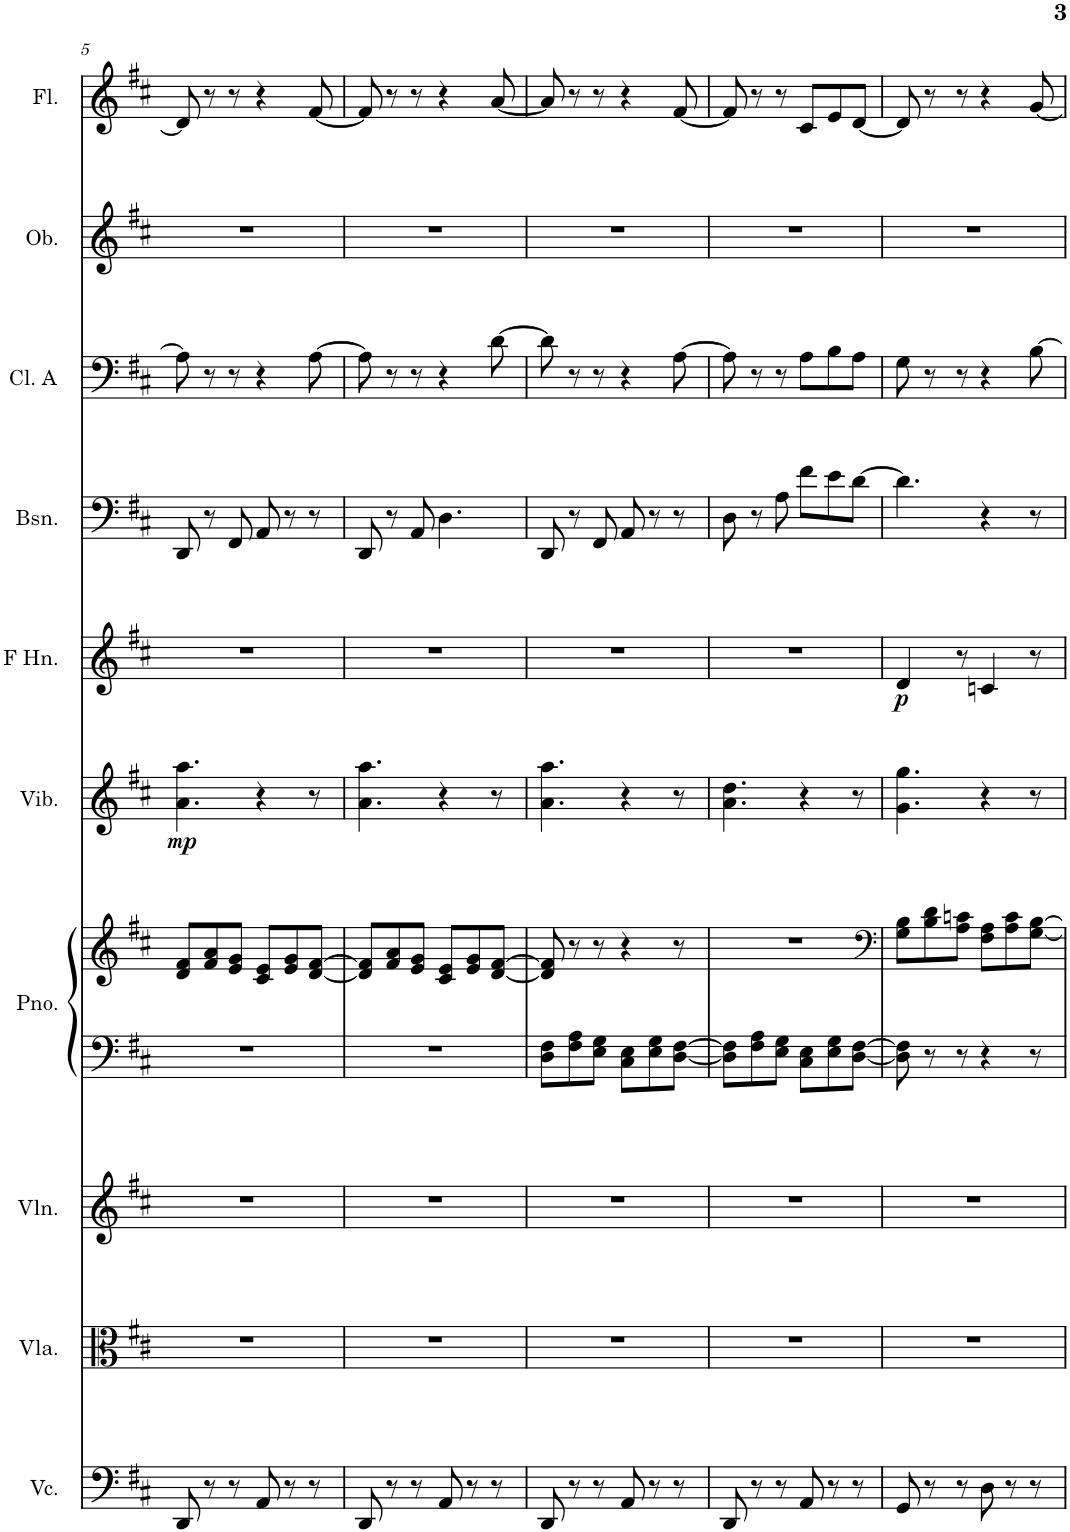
**kern	**kern	**kern	**kern	**kern	**kern	**dynam	**kern	**dynam	**kern	**kern	**kern	**kern
*part10	*part9	*part8	*part7	*part7	*part6	*part6	*part5	*part5	*part4	*part3	*part2	*part1
*staff11	*staff10	*staff9	*staff8	*staff7	*staff6	*staff6	*staff5	*staff5	*staff4	*staff3	*staff2	*staff1
*I"Violoncello	*I"Viola	*I"Violin	*I"Grand Piano	*	*I"Vibraphone	*	*I"French Horn	*	*I"Bassoon	*I"Clarinet A	*I"Oboe	*I"Flute
*I'Vc.	*I'Vla.	*I'Vln.	*I'Pno.	*	*I'Vib.	*	*I'F Hn.	*	*I'Bsn.	*I'Cl. A	*I'Ob.	*I'Fl.
!!LO:PB:g=z
*clefF4	*clefC3	*clefG2	*clefF4	*clefG2	*clefG2	*	*clefG2	*	*clefF4	*clefF4	*clefG2	*clefG2
*	*	*	*	*	*	*	*ITrd4c7	*	*	*ITrd1c2	*	*
*k[f#c#]	*k[f#c#]	*k[f#c#]	*k[f#c#]	*k[f#c#]	*k[f#c#]	*	*k[f#c#]	*	*k[f#c#]	*k[f#c#]	*k[f#c#]	*k[f#c#]
*M6/8	*M6/8	*M6/8	*M6/8	*M6/8	*M6/8	*	*M6/8	*	*M6/8	*M6/8	*M6/8	*M6/8
=5	=5	=5	=5	=5	=5	=5	=5	=5	=5	=5	=5	=5
!	!	!	!	!	!	!LO:DY:b	!	!	!	!	!	!
8DD/	2.r	2.r	2.r	8d/ 8f#/L	4.a\ 4.aa\	mp	2.r	.	8DD/	8A\]	2.r	8d/]
8r	.	.	.	8f#/ 8a/	.	.	.	.	8r	8r	.	8r
8r	.	.	.	8e/ 8g/J	.	.	.	.	8FF#/	8r	.	8r
8AA/	.	.	.	8c#/ 8e/L	4r	.	.	.	8AA/	4r	.	4r
8r	.	.	.	8e/ 8g/	.	.	.	.	8r	.	.	.
8r	.	.	.	[8d/ [8f#/J	8r	.	.	.	8r	[8A\	.	[8f#/
=6	=6	=6	=6	=6	=6	=6	=6	=6	=6	=6	=6	=6
8DD/	2.r	2.r	2.r	8d/] 8f#/]L	4.a\ 4.aa\	.	2.r	.	8DD/	8A\]	2.r	8f#/]
8r	.	.	.	8f#/ 8a/	.	.	.	.	8r	8r	.	8r
8r	.	.	.	8e/ 8g/J	.	.	.	.	8AA/	8r	.	8r
8AA/	.	.	.	8c#/ 8e/L	4r	.	.	.	4.D\	4r	.	4r
8r	.	.	.	8e/ 8g/	.	.	.	.	.	.	.	.
8r	.	.	.	[8d/ [8f#/J	8r	.	.	.	.	[8d\	.	[8a/
=7	=7	=7	=7	=7	=7	=7	=7	=7	=7	=7	=7	=7
8DD/	2.r	2.r	8D\ 8F#\L	8d/] 8f#/]	4.a\ 4.aa\	.	2.r	.	8DD/	8d\]	2.r	8a/]
8r	.	.	8F#\ 8A\	8r	.	.	.	.	8r	8r	.	8r
8r	.	.	8E\ 8G\J	8r	.	.	.	.	8FF#/	8r	.	8r
8AA/	.	.	8C#\ 8E\L	4r	4r	.	.	.	8AA/	4r	.	4r
8r	.	.	8E\ 8G\	.	.	.	.	.	8r	.	.	.
8r	.	.	[8D\ [8F#\J	8r	8r	.	.	.	8r	[8A\	.	[8f#/
=8	=8	=8	=8	=8	=8	=8	=8	=8	=8	=8	=8	=8
8DD/	2.r	2.r	8D\] 8F#\]L	2.r	4.a\ 4.dd\	.	2.r	.	8D\	8A\]	2.r	8f#/]
8r	.	.	8F#\ 8A\	.	.	.	.	.	8r	8r	.	8r
8r	.	.	8E\ 8G\J	.	.	.	.	.	8A\	8r	.	8r
8AA/	.	.	8C#\ 8E\L	.	4r	.	.	.	8f#\L	8A\L	.	8c#/L
8r	.	.	8E\ 8G\	.	.	.	.	.	8e\	8B\	.	8e/
8r	.	.	[8D\ [8F#\J	.	8r	.	.	.	[8d\J	8A\J	.	[8d/J
=9	=9	=9	=9	=9	=9	=9	=9	=9	=9	=9	=9	=9
*	*	*	*	*clefF4	*	*	*	*	*	*	*	*
!	!	!	!	!	!	!	!	!LO:DY:b	!	!	!	!
8GG/	2.r	2.r	8D\] 8F#\]	8G\ 8B\L	4.g\ 4.gg\	.	4d/	p	4.d\]	8G\	2.r	8d/]
8r	.	.	8r	8B\ 8d\	.	.	.	.	.	8r	.	8r
8r	.	.	8r	8A\ 8cn\J	.	.	8r	.	.	8r	.	8r
8D\	.	.	4r	8F#\ 8A\L	4r	.	4cn/	.	4r	4r	.	4r
8r	.	.	.	8A\ 8c\	.	.	.	.	.	.	.	.
8r	.	.	8r	[8G\ [8B\J	8r	.	8r	.	8r	[8B\	.	[8g/
=	=	=	=	=	=	=	=	=	=	=	=	=
*-	*-	*-	*-	*-	*-	*-	*-	*-	*-	*-	*-	*-
